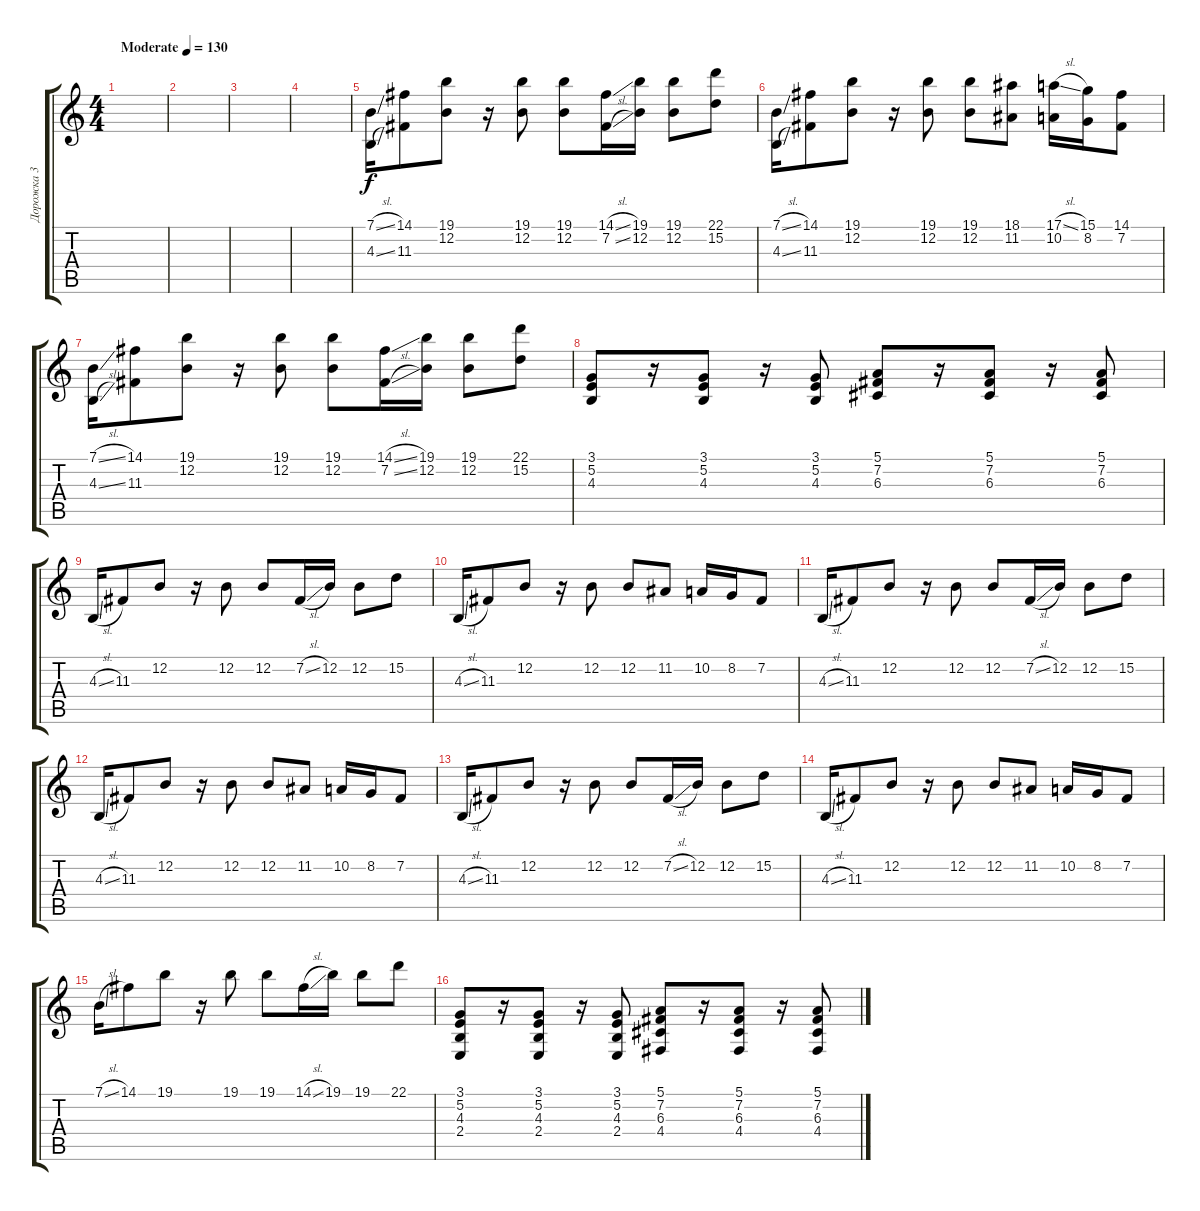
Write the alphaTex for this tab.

\track ("Дорожка 3" "Дорожка 3") {solo instrument synthbrass1}
\staff {score tabs}
\tuning (E4 B3 G3 D3 A2 E2) {hide}
\ts (4 4)
\tempo (130 "Moderate")
\clef g2
\ks c
|
|
|
|
(7.1{sl} 4.3{sl}).16 (14.1 11.3).8 (19.1 12.2).8 r.16 (19.1 12.2).8 (19.1 12.2).8 (14.1{sl} 7.2{sl}).16 (19.1 12.2).16 (19.1 12.2).8 (22.1 15.2).8 |
(7.1{sl} 4.3{sl}).16{volume 8} (14.1 11.3).8 (19.1 12.2).8 r.16 (19.1 12.2).8 (19.1 12.2).8 (18.1 11.2).8 (17.1{sl} 10.2).16 (15.1 8.2).16 (14.1 7.2).8 |
(7.1{sl} 4.3{sl}).16{volume 10} (14.1 11.3).8 (19.1 12.2).8 r.16 (19.1 12.2).8 (19.1 12.2).8 (14.1{sl} 7.2{sl}).16 (19.1 12.2).16 (19.1 12.2).8 (22.1 15.2).8 |
(3.1 5.2 4.3).8{volume 16} r.16 (3.1 5.2 4.3).8 r.16 (3.1 5.2 4.3).8 (5.1 7.2 6.3).8 r.16 (5.1 7.2 6.3).8 r.16 (5.1 7.2 6.3).8 |
4.3{sl}.16{volume 8} 11.3.8 12.2.8 r.16 12.2.8 12.2.8 7.2{sl}.16 12.2.16 12.2.8 15.2.8 |
4.3{sl}.16 11.3.8 12.2.8 r.16 12.2.8 12.2.8 11.2.8 10.2.16 8.2.16 7.2.8 |
4.3{sl}.16 11.3.8 12.2.8 r.16 12.2.8 12.2.8 7.2{sl}.16 12.2.16 12.2.8 15.2.8 |
4.3{sl}.16 11.3.8 12.2.8 r.16 12.2.8 12.2.8 11.2.8 10.2.16 8.2.16 7.2.8 |
4.3{sl}.16 11.3.8 12.2.8 r.16 12.2.8 12.2.8 7.2{sl}.16 12.2.16 12.2.8 15.2.8 |
4.3{sl}.16 11.3.8 12.2.8 r.16 12.2.8 12.2.8 11.2.8 10.2.16 8.2.16 7.2.8 |
7.1{sl}.16 14.1.8 19.1.8 r.16 19.1.8 19.1.8 14.1{sl}.16 19.1.16 19.1.8 22.1.8 |
(3.1 5.2 4.3 2.4).8 r.16 (3.1 5.2 4.3 2.4).8 r.16 (3.1 5.2 4.3 2.4).8 (5.1 7.2 6.3 4.4).8 r.16 (5.1 7.2 6.3 4.4).8 r.16 (5.1 7.2 6.3 4.4).8
